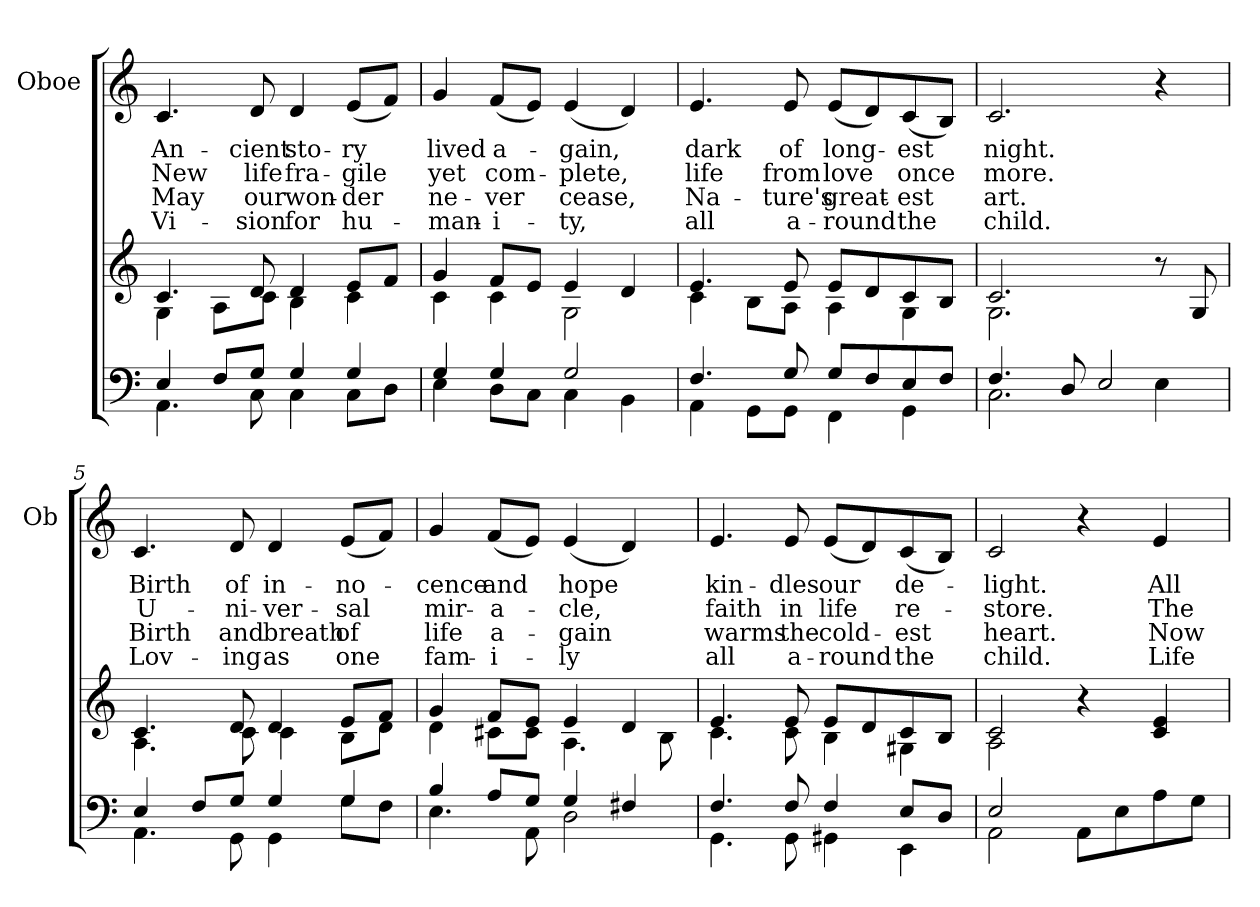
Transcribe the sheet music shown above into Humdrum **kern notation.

**kern	**kern	**kern	**text	**text	**text	**text
*part2	*part2	*part1	*part1	*part1	*part1	*part1
*staff3	*staff2	*staff1	*staff1	*staff1	*staff1	*staff1
*	*	*I"Oboe	*	*	*	*
*	*	*I'Ob	*	*	*	*
*clefF4	*clefG2	*clefG2	*	*	*	*
=1	=1	=1	=1	=1	=1	=1
*^	*^	*	*	*	*	*
4E/	4.AA\	4.c/	4G\	4.c/	An-	New	May	Vi-
8FL	.	.	8AL	.	.	.	.	.
8GJ	8C\	8d/	8c\J	8d/	-cient	life	our	-sion
4G/	4C\	4d/	4B\	4d/	sto-	fra-	won-	for
4G	8CL	8eL	4c	(<8eL	-ry	-gile	-der	hu-
.	8DJ	8fJ	.	8fJ)	.	.	.	.
=2	=2	=2	=2	=2	=2	=2	=2	=2
4G/	4E\	4g/	4c\	4g/	lived	yet	ne-	-man-
4G	8DL	8fL	4c	(<8fL	a-	com-	-ver	-i-
.	8C\J	8eJ	.	8eJ)	.	.	.	.
2G/	4C\	4e/	2G\	(<4e/	-gain,	-plete,	cease,	-ty,
.	4BB	4d/	.	4d/)	.	.	.	.
=3	=3	=3	=3	=3	=3	=3	=3	=3
4.F/	4AA\	4.e/	4c\	4.e/	dark	life	Na-	all
.	8GGL	.	8BL	.	.	.	.	.
8G/	8GG\J	8e/	8A\J	8e/	of	from	-ture's	a-
8G/L	4FF\	8eL	4A\	(<8eL	long-	love	great-	-round
8F	.	8d	.	8d)	.	.	.	.
8E	4GG\	8c	4G\	(<8c	-est	once	-est	the
8FJ	.	8BJ	.	8BJ)	.	.	.	.
=4	=4	=4	=4	=4	=4	=4	=4	=4
4.F/	2.C\	2.c	2.G	2.c/	night.	more.	art.	child.
8D	.	.	.	.	.	.	.	.
2E	.	.	.	.	.	.	.	.
.	4E	8r	4ryy	4r	.	.	.	.
.	.	8G	.	.	.	.	.	.
!!LO:LB:g=z
=5	=5	=5	=5	=5	=5	=5	=5	=5
4E/	4.AA\	4.c/	4.A\	4.c/	Birth	U-	Birth	Lov-
8FL	.	.	.	.	.	.	.	.
8GJ	8GG\	8d/	8c\	8d/	of	-ni-	and	-ing
4G/	4GG\	4d/	4c\	4d/	in-	-ver-	breath	as
4G	8GL	8eL	8BL	(<8eL	-no-	-sal	of	one
.	8FJ	8fJ	8dJ	8fJ)	.	.	.	.
=6	=6	=6	=6	=6	=6	=6	=6	=6
4B/	4.E\	4g/	4d\	4g/	-cence	mir-	life	fam-
8AL	.	8fL	8c#XL	(<8fL	and	-a-	a-	-i-
8GJ	8AA\	8eJ	8c#J	8eJ)	.	.	.	.
4G/	2D\	4e/	4.A\	(<4e/	hope	-cle,	-gain	-ly
4F#X/	.	4d/	.	4d/)	.	.	.	.
.	.	.	8B\	.	.	.	.	.
=7	=7	=7	=7	=7	=7	=7	=7	=7
4.F/	4.GG\	4.e/	4.c\	4.e/	kin-	faith	warms	all
8F/	8GG\	8e/	8c\	8e/	-dles	in	the	a-
4F/	4GG#X\	8eL	4B\	(<8eL	our	life	cold-	-round
.	.	8d	.	8d)	.	.	.	.
8EL	4EE\	8c	4G#X\	(<8c	de-	re-	-est	the
8DJ	.	8BJ	.	8BJ)	.	.	.	.
=8	=8	=8	=8	=8	=8	=8	=8	=8
2E/	2AA\	2c	2A	2c/	-light.	-store.	heart.	child.
8AAL	2ryy	4r	2ryy	4r	.	.	.	.
8E	.	.	.	.	.	.	.	.
8A	.	4c 4e	.	4e/	All	The	Now	Life
8GJ	.	.	.	.	.	.	.	.
*v	*v	*	*	*	*	*	*	*
*	*v	*v	*	*	*	*	*
=	=	=	=	=	=	=
*-	*-	*-	*-	*-	*-	*-
